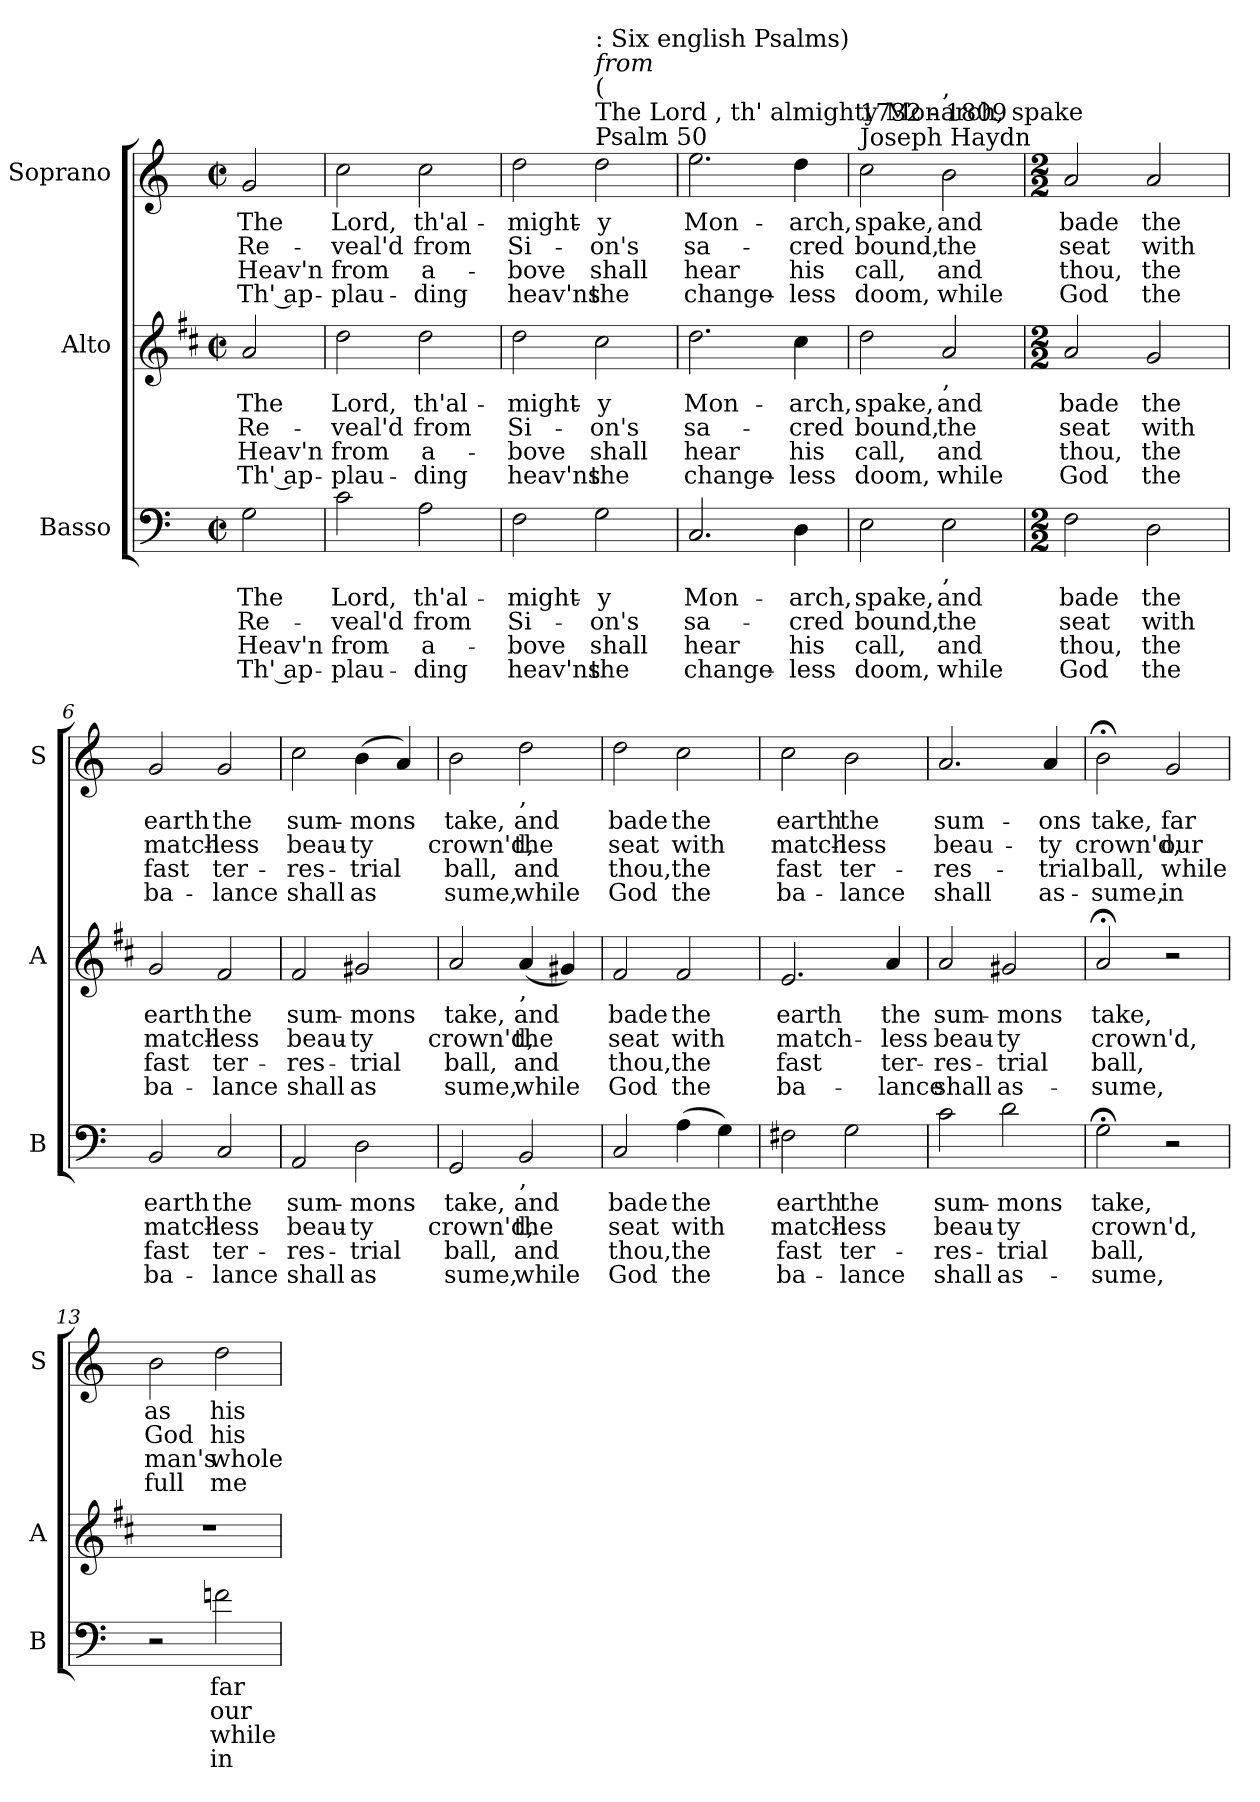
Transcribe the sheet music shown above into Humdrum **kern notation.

**kern	**text	**text	**text	**text	**kern	**text	**text	**text	**text	**kern	**text	**text	**text	**text
*part3	*part3	*part3	*part3	*part3	*part2	*part2	*part2	*part2	*part2	*part1	*part1	*part1	*part1	*part1
*staff3	*staff3	*staff3	*staff3	*staff3	*staff2	*staff2	*staff2	*staff2	*staff2	*staff1	*staff1	*staff1	*staff1	*staff1
*I"Basso	*	*	*	*	*I"Alto	*	*	*	*	*I"Soprano	*	*	*	*
*I'B	*	*	*	*	*I'A	*	*	*	*	*I'S	*	*	*	*
*clefF4	*	*	*	*	*clefG2	*	*	*	*	*clefG2	*	*	*	*
*	*	*	*	*	*ITrd1c2	*	*	*	*	*	*	*	*	*
*k[]	*	*	*	*	*k[]	*	*	*	*	*k[]	*	*	*	*
*C:	*	*	*	*	*C:	*	*	*	*	*C:	*	*	*	*
*M2/2	*	*	*	*	*M2/2	*	*	*	*	*M2/2	*	*	*	*
*met(c|)	*	*	*	*	*met(c|)	*	*	*	*	*met(c|)	*	*	*	*
=	=	=	=	=	=	=	=	=	=	=	=	=	=	=
!	!LO:LY:b	!LO:LY:b	!LO:LY:b	!LO:LY:b	!	!LO:LY:b	!LO:LY:b	!LO:LY:b	!LO:LY:b	!	!LO:LY:b	!LO:LY:b	!LO:LY:b	!LO:LY:b
2G\	The	Re-	Heav'n	Th' ap-	2g/	The	Re-	Heav'n	Th' ap-	2g/	The	Re-	Heav'n	Th' ap-
=1	=1	=1	=1	=1	=1	=1	=1	=1	=1	=1	=1	=1	=1	=1
!	!LO:LY:b	!LO:LY:b	!LO:LY:b	!LO:LY:b	!	!LO:LY:b	!LO:LY:b	!LO:LY:b	!LO:LY:b	!	!LO:LY:b	!LO:LY:b	!LO:LY:b	!LO:LY:b
2c\	Lord,	-veal'd	from	-plau-	2cc\	Lord,	-veal'd	from	-plau-	2cc\	Lord,	-veal'd	from	-plau-
!	!LO:LY:b	!LO:LY:b	!LO:LY:b	!LO:LY:b	!	!LO:LY:b	!LO:LY:b	!LO:LY:b	!LO:LY:b	!	!LO:LY:b	!LO:LY:b	!LO:LY:b	!LO:LY:b
2A\	th'al-	from	a-	-ding	2cc\	th'al-	from	a-	-ding	2cc\	th'al-	from	a-	-ding
=2	=2	=2	=2	=2	=2	=2	=2	=2	=2	=2	=2	=2	=2	=2
!	!LO:LY:b	!LO:LY:b	!LO:LY:b	!LO:LY:b	!	!LO:LY:b	!LO:LY:b	!LO:LY:b	!LO:LY:b	!	!LO:LY:b	!LO:LY:b	!LO:LY:b	!LO:LY:b
2F\	-might-	Si-	-bove	heav'ns	2cc\	-might-	Si-	-bove	heav'ns	2dd\	-might-	Si-	-bove	heav'ns
!	!	!	!	!	!	!	!	!	!	!LO:TX:a:t=Psalm 50	!	!	!	!
!	!	!	!	!	!	!	!	!	!	!LO:TX:a:t=The Lord , th' almighty Monarch, spake	!	!	!	!
!	!	!	!	!	!	!	!	!	!	!LO:TX:a:t=(	!	!	!	!
!	!	!	!	!	!	!	!	!	!	!LO:TX:a:i:t=from	!	!	!	!
!	!	!	!	!	!	!	!	!	!	!LO:TX:a:t=&colon; Six english Psalms)	!	!	!	!
!	!LO:LY:b	!LO:LY:b	!LO:LY:b	!LO:LY:b	!	!LO:LY:b	!LO:LY:b	!LO:LY:b	!LO:LY:b	!	!LO:LY:b	!LO:LY:b	!LO:LY:b	!LO:LY:b
2G\	-y	-on's	shall	the	2b\	-y	-on's	shall	the	2dd\	-y	-on's	shall	the
=3	=3	=3	=3	=3	=3	=3	=3	=3	=3	=3	=3	=3	=3	=3
!	!LO:LY:b	!LO:LY:b	!LO:LY:b	!LO:LY:b	!	!LO:LY:b	!LO:LY:b	!LO:LY:b	!LO:LY:b	!	!LO:LY:b	!LO:LY:b	!LO:LY:b	!LO:LY:b
2.C/	Mon-	sa-	hear	change-	2.cc\	Mon-	sa-	hear	change-	2.ee\	Mon-	sa-	hear	change-
!	!LO:LY:b	!LO:LY:b	!LO:LY:b	!LO:LY:b	!	!LO:LY:b	!LO:LY:b	!LO:LY:b	!LO:LY:b	!	!LO:LY:b	!LO:LY:b	!LO:LY:b	!LO:LY:b
4D\	-arch,	-cred	his	-less	4b\	-arch,	-cred	his	-less	4dd\	-arch,	-cred	his	-less
=4	=4	=4	=4	=4	=4	=4	=4	=4	=4	=4	=4	=4	=4	=4
!	!	!	!	!	!	!	!	!	!	!LO:TX:a:t=Joseph Haydn	!	!	!	!
!	!	!	!	!	!	!	!	!	!	!LO:TX:a:t=1732 - 1809	!	!	!	!
!	!LO:LY:b	!LO:LY:b	!LO:LY:b	!LO:LY:b	!	!LO:LY:b	!LO:LY:b	!LO:LY:b	!LO:LY:b	!	!LO:LY:b	!LO:LY:b	!LO:LY:b	!LO:LY:b
2E\	spake,	bound,	call,	doom,	2cc\	spake,	bound,	call,	doom,	2cc\	spake,	bound,	call,	doom,
!	!	!	!	!	!	!	!	!	!	!LO:TX:a:t=,	!	!	!	!
!	!	!	!	!	!LO:TX:b:t=,	!	!	!	!	!	!	!	!	!
!LO:TX:b:t=,	!	!	!	!	!	!	!	!	!	!	!	!	!	!
!	!LO:LY:b	!LO:LY:b	!LO:LY:b	!LO:LY:b	!	!LO:LY:b	!LO:LY:b	!LO:LY:b	!LO:LY:b	!	!LO:LY:b	!LO:LY:b	!LO:LY:b	!LO:LY:b
2E\	and	the	and	while	2g/	and	the	and	while	2b\	and	the	and	while
!!LO:LB:g=z
=5	=5	=5	=5	=5	=5	=5	=5	=5	=5	=5	=5	=5	=5	=5
*M2/2	*	*	*	*	*M2/2	*	*	*	*	*M2/2	*	*	*	*
!	!LO:LY:b	!LO:LY:b	!LO:LY:b	!LO:LY:b	!	!LO:LY:b	!LO:LY:b	!LO:LY:b	!LO:LY:b	!	!LO:LY:b	!LO:LY:b	!LO:LY:b	!LO:LY:b
2F\	bade	seat	thou,	God	2g/	bade	seat	thou,	God	2a/	bade	seat	thou,	God
!	!LO:LY:b	!LO:LY:b	!LO:LY:b	!LO:LY:b	!	!LO:LY:b	!LO:LY:b	!LO:LY:b	!LO:LY:b	!	!LO:LY:b	!LO:LY:b	!LO:LY:b	!LO:LY:b
2D\	the	with	the	the	2f/	the	with	the	the	2a/	the	with	the	the
=6	=6	=6	=6	=6	=6	=6	=6	=6	=6	=6	=6	=6	=6	=6
!	!LO:LY:b	!LO:LY:b	!LO:LY:b	!LO:LY:b	!	!LO:LY:b	!LO:LY:b	!LO:LY:b	!LO:LY:b	!	!LO:LY:b	!LO:LY:b	!LO:LY:b	!LO:LY:b
2BB/	earth	match-	fast	ba-	2f/	earth	match-	fast	ba-	2g/	earth	match-	fast	ba-
!	!LO:LY:b	!LO:LY:b	!LO:LY:b	!LO:LY:b	!	!LO:LY:b	!LO:LY:b	!LO:LY:b	!LO:LY:b	!	!LO:LY:b	!LO:LY:b	!LO:LY:b	!LO:LY:b
2C/	the	-less	ter-	-lance	2e/	the	-less	ter-	-lance	2g/	the	-less	ter-	-lance
=7	=7	=7	=7	=7	=7	=7	=7	=7	=7	=7	=7	=7	=7	=7
!	!LO:LY:b	!LO:LY:b	!LO:LY:b	!LO:LY:b	!	!LO:LY:b	!LO:LY:b	!LO:LY:b	!LO:LY:b	!	!LO:LY:b	!LO:LY:b	!LO:LY:b	!LO:LY:b
2AA/	sum-	beau-	-res-	shall	2e/	sum-	beau-	-res-	shall	2cc\	sum-	beau-	-res-	shall
!	!LO:LY:b	!LO:LY:b	!LO:LY:b	!LO:LY:b	!	!LO:LY:b	!LO:LY:b	!LO:LY:b	!LO:LY:b	!	!LO:LY:b	!LO:LY:b	!LO:LY:b	!LO:LY:b
2D\	-mons	-ty	-trial	as	2f#X/	-mons	-ty	-trial	as	(>4b\	-mons	-ty	-trial	as
.	.	.	.	.	.	.	.	.	.	4a/)	.	.	.	.
=8	=8	=8	=8	=8	=8	=8	=8	=8	=8	=8	=8	=8	=8	=8
!	!LO:LY:b	!LO:LY:b	!LO:LY:b	!LO:LY:b	!	!LO:LY:b	!LO:LY:b	!LO:LY:b	!LO:LY:b	!	!LO:LY:b	!LO:LY:b	!LO:LY:b	!LO:LY:b
2GG/	take,	crown'd,	ball,	sume,	2g/	take,	crown'd,	ball,	sume,	2b\	take,	crown'd,	ball,	sume,
!	!	!	!	!	!	!	!	!	!	!LO:TX:b:t=,	!	!	!	!
!	!	!	!	!	!LO:TX:b:t=,	!	!	!	!	!	!	!	!	!
!LO:TX:b:t=,	!	!	!	!	!	!	!	!	!	!	!	!	!	!
!	!LO:LY:b	!LO:LY:b	!LO:LY:b	!LO:LY:b	!	!LO:LY:b	!LO:LY:b	!LO:LY:b	!LO:LY:b	!	!LO:LY:b	!LO:LY:b	!LO:LY:b	!LO:LY:b
2BB/	and	the	and	while	(<4g/	and	the	and	while	2dd\	and	the	and	while
.	.	.	.	.	4f#X/)	.	.	.	.	.	.	.	.	.
=9	=9	=9	=9	=9	=9	=9	=9	=9	=9	=9	=9	=9	=9	=9
!	!LO:LY:b	!LO:LY:b	!LO:LY:b	!LO:LY:b	!	!LO:LY:b	!LO:LY:b	!LO:LY:b	!LO:LY:b	!	!LO:LY:b	!LO:LY:b	!LO:LY:b	!LO:LY:b
2C/	bade	seat	thou,	God	2e/	bade	seat	thou,	God	2dd\	bade	seat	thou,	God
!	!LO:LY:b	!LO:LY:b	!LO:LY:b	!LO:LY:b	!	!LO:LY:b	!LO:LY:b	!LO:LY:b	!LO:LY:b	!	!LO:LY:b	!LO:LY:b	!LO:LY:b	!LO:LY:b
(>4A\	the	with	the	the	2e/	the	with	the	the	2cc\	the	with	the	the
4G\)	.	.	.	.	.	.	.	.	.	.	.	.	.	.
=10	=10	=10	=10	=10	=10	=10	=10	=10	=10	=10	=10	=10	=10	=10
!	!LO:LY:b	!LO:LY:b	!LO:LY:b	!LO:LY:b	!	!LO:LY:b	!LO:LY:b	!LO:LY:b	!LO:LY:b	!	!LO:LY:b	!LO:LY:b	!LO:LY:b	!LO:LY:b
2F#X\	earth	match-	fast	ba-	2.d/	earth	match-	fast	ba-	2cc\	earth	match-	fast	ba-
!	!LO:LY:b	!LO:LY:b	!LO:LY:b	!LO:LY:b	!	!	!	!	!	!	!LO:LY:b	!LO:LY:b	!LO:LY:b	!LO:LY:b
2G\	the	-less	ter-	-lance	.	.	.	.	.	2b\	the	-less	ter-	-lance
!	!	!	!	!	!	!LO:LY:b	!LO:LY:b	!LO:LY:b	!LO:LY:b	!	!	!	!	!
.	.	.	.	.	4g/	the	-less	ter-	-lance	.	.	.	.	.
!!LO:PB:g=z
=11	=11	=11	=11	=11	=11	=11	=11	=11	=11	=11	=11	=11	=11	=11
!	!LO:LY:b	!LO:LY:b	!LO:LY:b	!LO:LY:b	!	!LO:LY:b	!LO:LY:b	!LO:LY:b	!LO:LY:b	!	!LO:LY:b	!LO:LY:b	!LO:LY:b	!LO:LY:b
2c\	sum-	beau-	-res-	shall	2g/	sum-	beau-	-res-	shall	2.a/	sum-	beau-	-res-	shall
!	!LO:LY:b	!LO:LY:b	!LO:LY:b	!LO:LY:b	!	!LO:LY:b	!LO:LY:b	!LO:LY:b	!LO:LY:b	!	!	!	!	!
2d\	-mons	-ty	-trial	as-	2f#X/	-mons	-ty	-trial	as-	.	.	.	.	.
!	!	!	!	!	!	!	!	!	!	!	!LO:LY:b	!LO:LY:b	!LO:LY:b	!LO:LY:b
.	.	.	.	.	.	.	.	.	.	4a/	-ons	-ty	-trial	as-
=12	=12	=12	=12	=12	=12	=12	=12	=12	=12	=12	=12	=12	=12	=12
!	!LO:LY:b	!LO:LY:b	!LO:LY:b	!LO:LY:b	!	!LO:LY:b	!LO:LY:b	!LO:LY:b	!LO:LY:b	!	!LO:LY:b	!LO:LY:b	!LO:LY:b	!LO:LY:b
2G;<\	take,	crown'd,	ball,	-sume,	2g;/	take,	crown'd,	ball,	-sume,	2b;<\	take,	crown'd,	ball,	-sume,
!	!	!	!	!	!	!	!	!	!	!	!LO:LY:b	!LO:LY:b	!LO:LY:b	!LO:LY:b
2r	.	.	.	.	2r	.	.	.	.	2g/	far	our	while	in
=13	=13	=13	=13	=13	=13	=13	=13	=13	=13	=13	=13	=13	=13	=13
!	!	!	!	!	!	!	!	!	!	!	!LO:LY:b	!LO:LY:b	!LO:LY:b	!LO:LY:b
2r	.	.	.	.	1r	.	.	.	.	2b\	as	God	man's	full
!	!LO:LY:b	!LO:LY:b	!LO:LY:b	!LO:LY:b	!	!	!	!	!	!	!LO:LY:b	!LO:LY:b	!LO:LY:b	!LO:LY:b
2fn\	far	our	while	in	.	.	.	.	.	2dd\	his	his	whole	me-
=	=	=	=	=	=	=	=	=	=	=	=	=	=	=
*-	*-	*-	*-	*-	*-	*-	*-	*-	*-	*-	*-	*-	*-	*-
